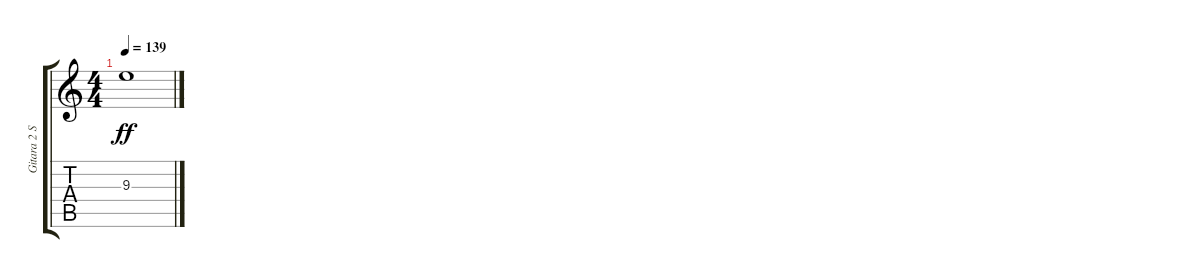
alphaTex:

\track ("Gitara 2 Solo" "Gitara 2 S") {instrument overdrivenguitar}
\staff {score tabs}
\tuning (E4 B3 G3 D3 A2 E2) {hide}
\ts (4 4)
\tempo 139
\clef g2
\ks c
9.3.1{dy ff}
